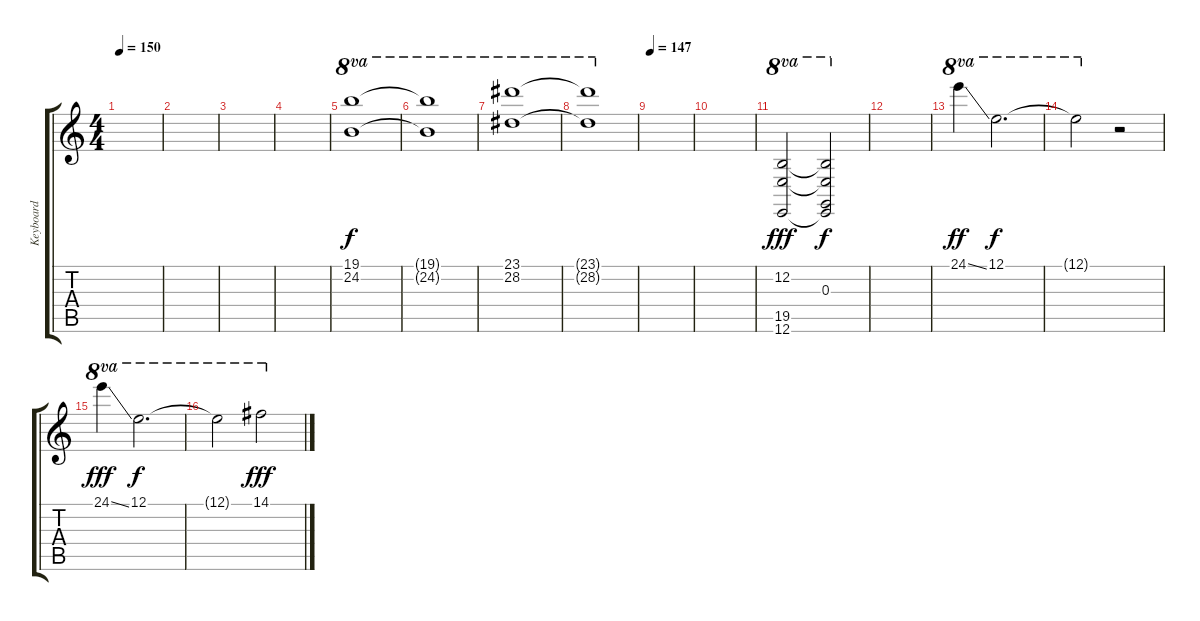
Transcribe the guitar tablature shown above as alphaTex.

\track ("Keyboard" "Keyboard") {instrument stringensemble1}
\staff {score tabs}
\tuning (E5 B3 G3 D3 A2 E2) {hide}
\ts (4 4)
\tempo 150
\clef g2
\ks c
|
|
|
|
(19.1 24.2).1{ot 8va} |
(19.1{t} 24.2{t}).1{ot 8va} |
(23.1 28.2).1{ot 8va} |
(23.1{t} 28.2{t}).1{ot 8va} |
\tempo 147
|
|
(12.2 19.5 12.6).2{ot 8va dy fff volume 9 balance 13 instrument pad8sweep} (12.2{t} 0.3 19.5{t} 12.6{t}).2{ot 8va dy f volume 7} |
|
24.1{ss}.4{ot 8va dy ff volume 12 instrument stringensemble1} 12.1.2{d ot 8va dy f} |
12.1{t}.2{ot 8va} r.2 |
24.1{ss}.4{ot 8va dy fff} 12.1.2{d ot 8va dy f} |
12.1{t}.2{ot 8va} 14.1.2{ot 8va dy fff}
